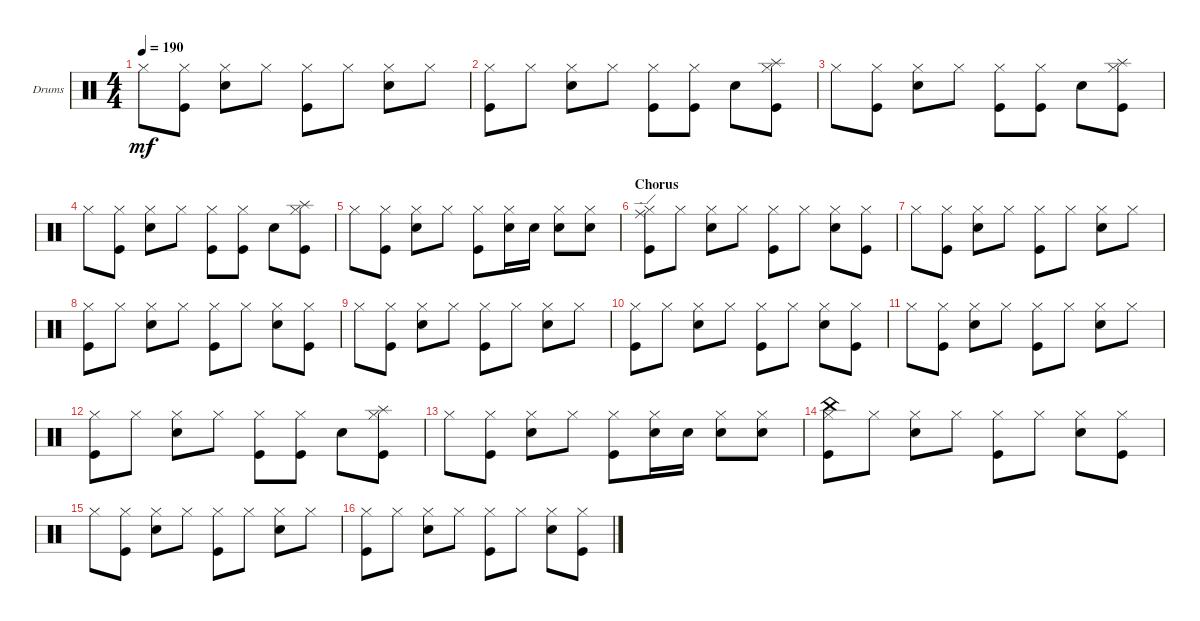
\defaultSystemsLayout 4
\bracketExtendMode groupsimilarinstruments
\firstSystemTrackNameOrientation horizontal
\otherSystemsTrackNameOrientation horizontal
\track ("Prakarsh" "Drums") {instrument percussion}
\staff {score}
\articulation defaults
\ts (4 4)
\tempo 190
\clef neutral
\ks c "Hi-Hat (closed)".8{dy mf}
("Hi-Hat (closed)" "Kick (hit)").8 ("Hi-Hat (closed)" "Snare (hit) 2").8 "Hi-Hat (closed)".8 ("Hi-Hat (closed)" "Kick (hit)").8 "Hi-Hat (closed)".8 ("Hi-Hat (closed)" "Snare (hit) 2").8 "Hi-Hat (closed)".8 |
("Kick (hit)" "Hi-Hat (closed)").8 "Hi-Hat (closed)".8 ("Hi-Hat (closed)" "Snare (hit) 2").8 "Hi-Hat (closed)".8 ("Hi-Hat (closed)" "Kick (hit)").8 ("Hi-Hat (closed)" "Kick (hit)").8 "Snare (hit) 2".8 ("Hi-Hat (closed)" "Kick (hit)" "Splash (hit)").8 |
"Hi-Hat (closed)".8 ("Hi-Hat (closed)" "Kick (hit)").8 ("Hi-Hat (closed)" "Snare (hit) 2").8 "Hi-Hat (closed)".8 ("Hi-Hat (closed)" "Kick (hit)").8 ("Hi-Hat (closed)" "Kick (hit)").8 "Snare (hit) 2".8 ("Hi-Hat (closed)" "Kick (hit)" "Splash (hit)").8 |
"Hi-Hat (closed)".8 ("Hi-Hat (closed)" "Kick (hit)").8 ("Hi-Hat (closed)" "Snare (hit) 2").8 "Hi-Hat (closed)".8 ("Hi-Hat (closed)" "Kick (hit)").8 ("Hi-Hat (closed)" "Kick (hit)").8 "Snare (hit) 2".8 ("Hi-Hat (closed)" "Kick (hit)" "Splash (hit)").8 |
"Hi-Hat (closed)".8 ("Hi-Hat (closed)" "Kick (hit)").8 ("Hi-Hat (closed)" "Snare (hit) 2").8 "Hi-Hat (closed)".8 ("Hi-Hat (closed)" "Kick (hit)").8 ("Hi-Hat (closed)" "Snare (hit) 2").16 "Snare (hit) 2".16 ("Hi-Hat (closed)" "Snare (hit) 2").8 ("Hi-Hat (closed)" "Snare (hit) 2").8 |
\section ("" "Chorus")
("Kick (hit)" "Hi-Hat (closed)" "Ride (edge)").8 "Hi-Hat (closed)".8 ("Hi-Hat (closed)" "Snare (hit) 2").8 "Hi-Hat (closed)".8 ("Hi-Hat (closed)" "Kick (hit)").8 "Hi-Hat (closed)".8 ("Hi-Hat (closed)" "Snare (hit) 2").8 ("Hi-Hat (closed)" "Kick (hit)").8 |
"Hi-Hat (closed)".8 ("Hi-Hat (closed)" "Kick (hit)").8 ("Hi-Hat (closed)" "Snare (hit) 2").8 "Hi-Hat (closed)".8 ("Hi-Hat (closed)" "Kick (hit)").8 "Hi-Hat (closed)".8 ("Hi-Hat (closed)" "Snare (hit) 2").8 "Hi-Hat (closed)".8 |
("Kick (hit)" "Hi-Hat (closed)").8 "Hi-Hat (closed)".8 ("Hi-Hat (closed)" "Snare (hit) 2").8 "Hi-Hat (closed)".8 ("Hi-Hat (closed)" "Kick (hit)").8 "Hi-Hat (closed)".8 ("Hi-Hat (closed)" "Snare (hit) 2").8 ("Hi-Hat (closed)" "Kick (hit)").8 |
"Hi-Hat (closed)".8 ("Hi-Hat (closed)" "Kick (hit)").8 ("Hi-Hat (closed)" "Snare (hit) 2").8 "Hi-Hat (closed)".8 ("Hi-Hat (closed)" "Kick (hit)").8 "Hi-Hat (closed)".8 ("Hi-Hat (closed)" "Snare (hit) 2").8 "Hi-Hat (closed)".8 |
("Kick (hit)" "Hi-Hat (closed)").8 "Hi-Hat (closed)".8 ("Hi-Hat (closed)" "Snare (hit) 2").8 "Hi-Hat (closed)".8 ("Hi-Hat (closed)" "Kick (hit)").8 "Hi-Hat (closed)".8 ("Hi-Hat (closed)" "Snare (hit) 2").8 ("Hi-Hat (closed)" "Kick (hit)").8 |
"Hi-Hat (closed)".8 ("Hi-Hat (closed)" "Kick (hit)").8 ("Hi-Hat (closed)" "Snare (hit) 2").8 "Hi-Hat (closed)".8 ("Hi-Hat (closed)" "Kick (hit)").8 "Hi-Hat (closed)".8 ("Hi-Hat (closed)" "Snare (hit) 2").8 "Hi-Hat (closed)".8 |
("Kick (hit)" "Hi-Hat (closed)").8 "Hi-Hat (closed)".8 ("Hi-Hat (closed)" "Snare (hit) 2").8 "Hi-Hat (closed)".8 ("Hi-Hat (closed)" "Kick (hit)").8 ("Hi-Hat (closed)" "Kick (hit)").8 "Snare (hit) 2".8 ("Hi-Hat (closed)" "Kick (hit)" "Splash (hit)").8 |
"Hi-Hat (closed)".8 ("Hi-Hat (closed)" "Kick (hit)").8 ("Hi-Hat (closed)" "Snare (hit) 2").8 "Hi-Hat (closed)".8 ("Hi-Hat (closed)" "Kick (hit)").8 ("Hi-Hat (closed)" "Snare (hit) 2").16 "Snare (hit) 2".16 ("Hi-Hat (closed)" "Snare (hit) 2").8 ("Hi-Hat (closed)" "Snare (hit) 2").8 |
("Kick (hit)" "Hi-Hat (closed)" "China (hit)").8 "Hi-Hat (closed)".8 ("Hi-Hat (closed)" "Snare (hit) 2").8 "Hi-Hat (closed)".8 ("Hi-Hat (closed)" "Kick (hit)").8 "Hi-Hat (closed)".8 ("Hi-Hat (closed)" "Snare (hit) 2").8 ("Hi-Hat (closed)" "Kick (hit)").8 |
"Hi-Hat (closed)".8 ("Hi-Hat (closed)" "Kick (hit)").8 ("Hi-Hat (closed)" "Snare (hit) 2").8 "Hi-Hat (closed)".8 ("Hi-Hat (closed)" "Kick (hit)").8 "Hi-Hat (closed)".8 ("Hi-Hat (closed)" "Snare (hit) 2").8 "Hi-Hat (closed)".8 |
("Kick (hit)" "Hi-Hat (closed)").8 "Hi-Hat (closed)".8 ("Hi-Hat (closed)" "Snare (hit) 2").8 "Hi-Hat (closed)".8 ("Hi-Hat (closed)" "Kick (hit)").8 "Hi-Hat (closed)".8 ("Hi-Hat (closed)" "Snare (hit) 2").8 ("Hi-Hat (closed)" "Kick (hit)").8
